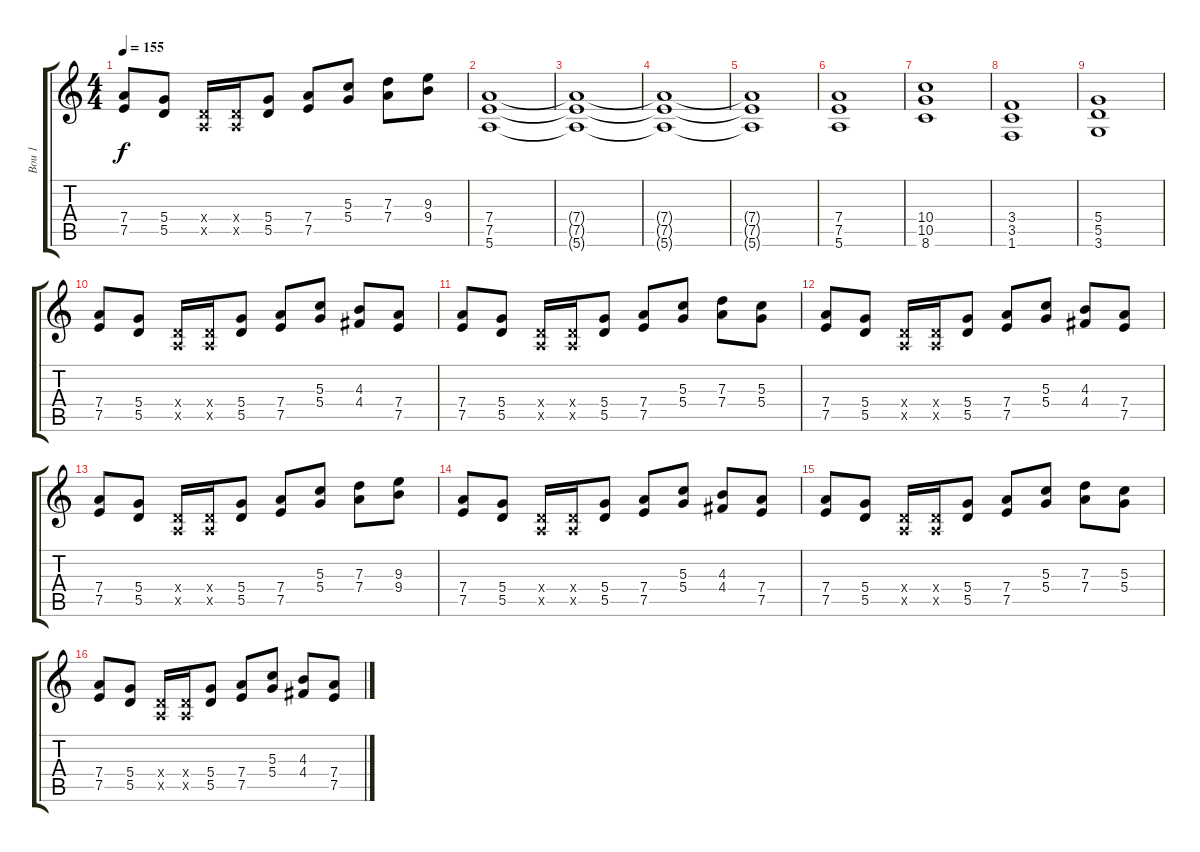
\track ("Bou 1" "Bou 1") {instrument distortionguitar}
\staff {score tabs}
\tuning (E4 B3 G3 D3 A2 E2) {hide}
\ts (4 4)
\tempo 155
\clef g2
\ks c
(7.4 7.5).8{dy f} (5.4 5.5).8 (0.4{x} 0.5{x}).16 (0.4{x} 0.5{x}).16 (5.4 5.5).8 (7.4 7.5).8 (5.3 5.4).8 (7.3 7.4).8 (9.3 9.4).8 |
(7.4 7.5 5.6).1 |
(7.4{t} 7.5{t} 5.6{t}).1 |
(7.4{t} 7.5{t} 5.6{t}).1 |
(7.4{t} 7.5{t} 5.6{t}).1 |
(7.4 7.5 5.6).1 |
(10.4 10.5 8.6).1 |
(3.4 3.5 1.6).1 |
(5.4 5.5 3.6).1 |
(7.4 7.5).8 (5.4 5.5).8 (0.4{x} 0.5{x}).16 (0.4{x} 0.5{x}).16 (5.4 5.5).8 (7.4 7.5).8 (5.3 5.4).8 (4.3 4.4).8 (7.4 7.5).8 |
(7.4 7.5).8 (5.4 5.5).8 (0.4{x} 0.5{x}).16 (0.4{x} 0.5{x}).16 (5.4 5.5).8 (7.4 7.5).8 (5.3 5.4).8 (7.3 7.4).8 (5.3 5.4).8 |
(7.4 7.5).8 (5.4 5.5).8 (0.4{x} 0.5{x}).16 (0.4{x} 0.5{x}).16 (5.4 5.5).8 (7.4 7.5).8 (5.3 5.4).8 (4.3 4.4).8 (7.4 7.5).8 |
(7.4 7.5).8 (5.4 5.5).8 (0.4{x} 0.5{x}).16 (0.4{x} 0.5{x}).16 (5.4 5.5).8 (7.4 7.5).8 (5.3 5.4).8 (7.3 7.4).8 (9.3 9.4).8 |
(7.4 7.5).8 (5.4 5.5).8 (0.4{x} 0.5{x}).16 (0.4{x} 0.5{x}).16 (5.4 5.5).8 (7.4 7.5).8 (5.3 5.4).8 (4.3 4.4).8 (7.4 7.5).8 |
(7.4 7.5).8 (5.4 5.5).8 (0.4{x} 0.5{x}).16 (0.4{x} 0.5{x}).16 (5.4 5.5).8 (7.4 7.5).8 (5.3 5.4).8 (7.3 7.4).8 (5.3 5.4).8 |
(7.4 7.5).8 (5.4 5.5).8 (0.4{x} 0.5{x}).16 (0.4{x} 0.5{x}).16 (5.4 5.5).8 (7.4 7.5).8 (5.3 5.4).8 (4.3 4.4).8 (7.4 7.5).8
